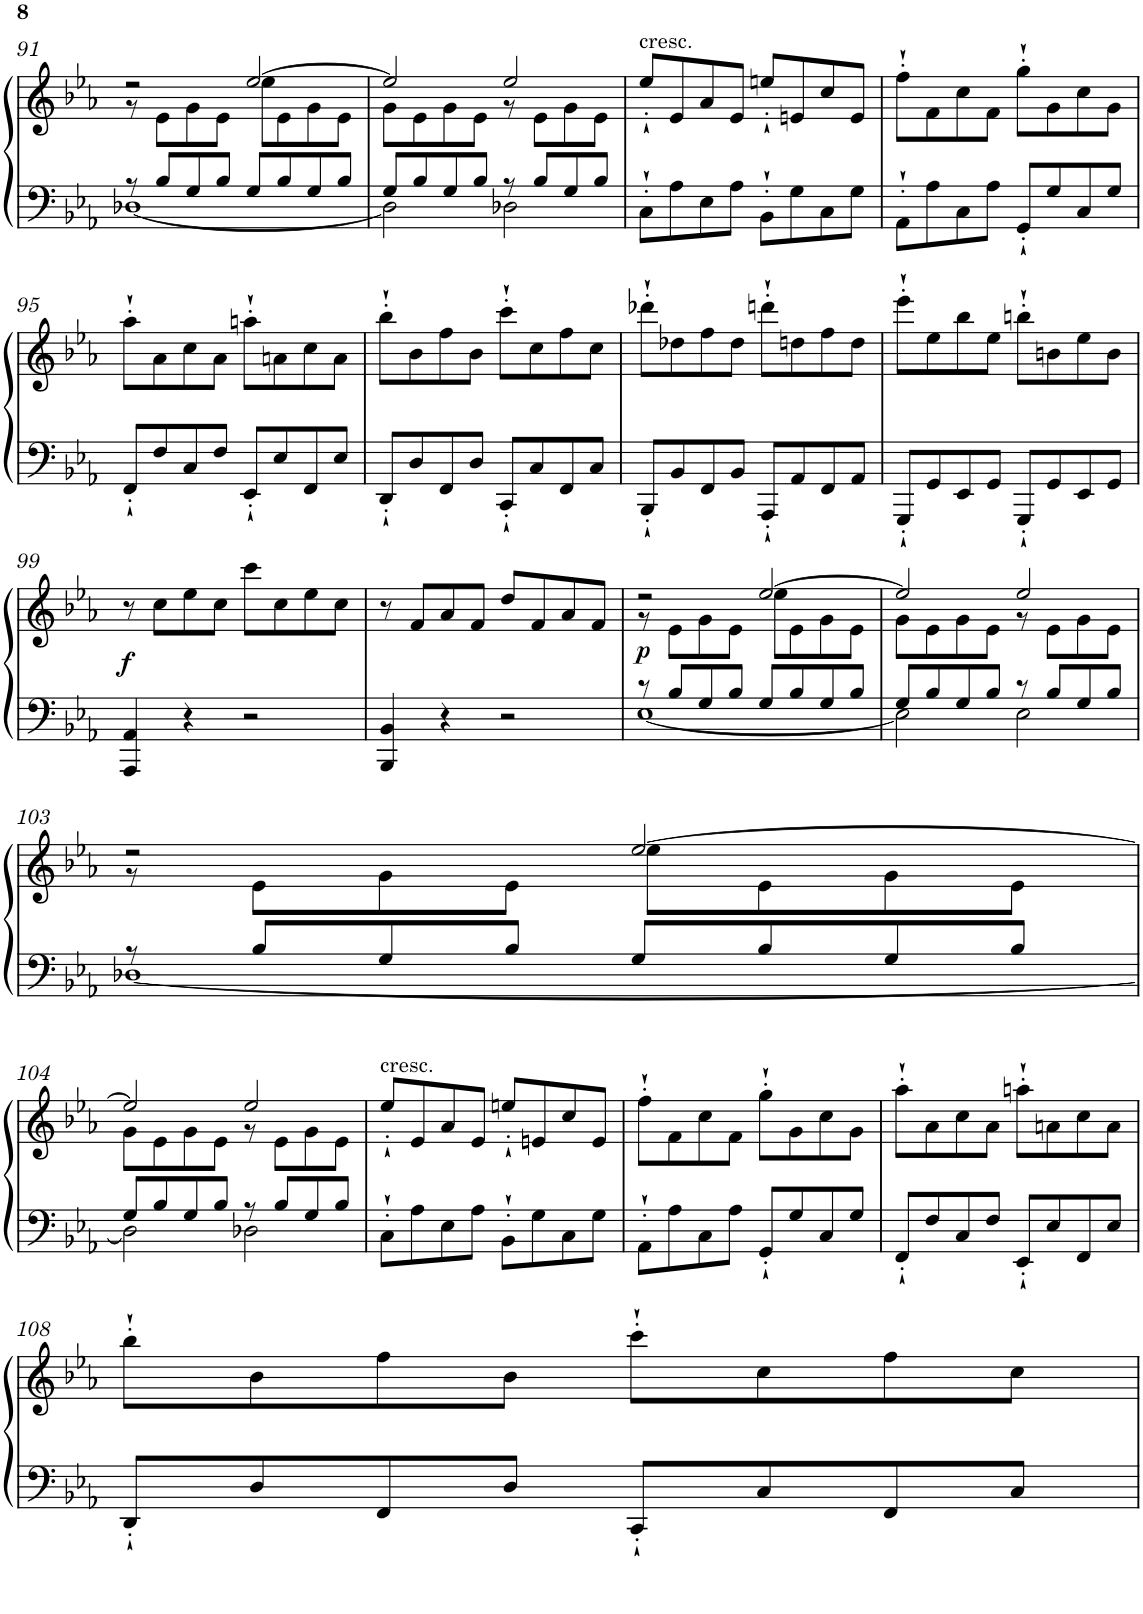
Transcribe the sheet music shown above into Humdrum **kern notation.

**kern	**kern	**dynam
*part1	*part1	*part1
*staff2	*staff1	*staff1/2
*I"Piano	*	*
*I'Pno	*	*
!!LO:PB:g=z
*clefF4	*clefG2	*
*k[b-e-a-]	*k[b-e-a-]	*
*E-:	*E-:	*
*M2/2	*M2/2	*
*met(c|)	*met(c|)	*
=91	=91	=91
*^	*^	*
8r	[1D-X	2r	8r	.
8B-/L	.	.	8e-\L	.
8G/	.	.	8g\	.
8B-/J	.	.	8e-\J	.
8G/L	.	[2ee-/	8ee-\L	.
8B-/	.	.	8e-\	.
8G/	.	.	8g\	.
8B-/J	.	.	8e-\J	.
=92	=92	=92	=92	=92
8G/L	2D-\]	2ee-/]	8g\L	.
8B-/	.	.	8e-\	.
8G/	.	.	8g\	.
8B-/J	.	.	8e-\J	.
8r	2D-X\	2ee-/	8r	.
8B-/L	.	.	8e-\L	.
8G/	.	.	8g\	.
8B-/J	.	.	8e-\J	.
*v	*v	*	*	*
=93	=93	=93	=93
!	!LO:TX:a:t=cresc.	!	!
*	*v	*v	*
8C'`\L	8ee-'`/L	.
8A-\	8e-/	.
8E-\	8a-/	.
8A-\J	8e-/J	.
8BB-'`\L	8een'`/L	.
8G\	8en/	.
8C\	8cc/	.
8G\J	8e/J	.
=94	=94	=94
8AA-'`\L	8ff'`\L	.
8A-\	8f\	.
8C\	8cc\	.
8A-\J	8f\J	.
8GG'`/L	8gg'`\L	.
8G/	8g\	.
8C/	8cc\	.
8G/J	8g\J	.
!!LO:LB:g=z
=95	=95	=95
8FF'`/L	8aa-'`\L	.
8F/	8a-\	.
8C/	8cc\	.
8F/J	8a-\J	.
8EE-'`/L	8aan'`\L	.
8E-/	8an\	.
8FF/	8cc\	.
8E-/J	8a\J	.
=96	=96	=96
8DD'`/L	8bb-'`\L	.
8D/	8b-\	.
8FF/	8ff\	.
8D/J	8b-\J	.
8CC'`/L	8ccc'`\L	.
8C/	8cc\	.
8FF/	8ff\	.
8C/J	8cc\J	.
=97	=97	=97
8BBB-'`/L	8ddd-X'`\L	.
8BB-/	8dd-X\	.
8FF/	8ff\	.
8BB-/J	8dd-\J	.
8AAA-'`/L	8dddn'`\L	.
8AA-/	8ddn\	.
8FF/	8ff\	.
8AA-/J	8dd\J	.
=98	=98	=98
8GGG'`/L	8eee-'`\L	.
8GG/	8ee-\	.
8EE-/	8bb-\	.
8GG/J	8ee-\J	.
8GGG'`/L	8bbn'`\L	.
8GG/	8bn\	.
8EE-/	8ee-\	.
8GG/J	8b\J	.
!!LO:LB:g=z
=99	=99	=99
!	!	!LO:DY:b
4AAA-/ 4AA-/	8r	f
.	8cc\L	.
4r	8ee-\	.
.	8cc\J	.
2r	8ccc\L	.
.	8cc\	.
.	8ee-\	.
.	8cc\J	.
=100	=100	=100
4BBB-/ 4BB-/	8r	.
.	8f/L	.
4r	8a-/	.
.	8f/J	.
2r	8dd/L	.
.	8f/	.
.	8a-/	.
.	8f/J	.
=101	=101	=101
*^	*^	*
!	!	!	!	!LO:DY:b
8r	[1E-	2r	8r	p
8B-/L	.	.	8e-\L	.
8G/	.	.	8g\	.
8B-/J	.	.	8e-\J	.
8G/L	.	[2ee-/	8ee-\L	.
8B-/	.	.	8e-\	.
8G/	.	.	8g\	.
8B-/J	.	.	8e-\J	.
=102	=102	=102	=102	=102
8G/L	2E-\]	2ee-/]	8g\L	.
8B-/	.	.	8e-\	.
8G/	.	.	8g\	.
8B-/J	.	.	8e-\J	.
8r	2E-\	2ee-/	8r	.
8B-/L	.	.	8e-\L	.
8G/	.	.	8g\	.
8B-/J	.	.	8e-\J	.
!!LO:LB:g=z	!!
=103	=103	=103	=103	=103
8r	[1D-X	2r	8r	.
8B-/L	.	.	8e-\L	.
8G/	.	.	8g\	.
8B-/J	.	.	8e-\J	.
8G/L	.	[2ee-/	8ee-\L	.
8B-/	.	.	8e-\	.
8G/	.	.	8g\	.
8B-/J	.	.	8e-\J	.
!!LO:LB:g=z	!!
=104	=104	=104	=104	=104
8G/L	2D-\]	2ee-/]	8g\L	.
8B-/	.	.	8e-\	.
8G/	.	.	8g\	.
8B-/J	.	.	8e-\J	.
8r	2D-X\	2ee-/	8r	.
8B-/L	.	.	8e-\L	.
8G/	.	.	8g\	.
8B-/J	.	.	8e-\J	.
*v	*v	*	*	*
=105	=105	=105	=105
!	!LO:TX:a:t=cresc.	!	!
*	*v	*v	*
8C'`\L	8ee-'`/L	.
8A-\	8e-/	.
8E-\	8a-/	.
8A-\J	8e-/J	.
8BB-'`\L	8een'`/L	.
8G\	8en/	.
8C\	8cc/	.
8G\J	8e/J	.
=106	=106	=106
8AA-'`\L	8ff'`\L	.
8A-\	8f\	.
8C\	8cc\	.
8A-\J	8f\J	.
8GG'`/L	8gg'`\L	.
8G/	8g\	.
8C/	8cc\	.
8G/J	8g\J	.
=107	=107	=107
8FF'`/L	8aa-'`\L	.
8F/	8a-\	.
8C/	8cc\	.
8F/J	8a-\J	.
8EE-'`/L	8aan'`\L	.
8E-/	8an\	.
8FF/	8cc\	.
8E-/J	8a\J	.
!!LO:LB:g=z
=108	=108	=108
8DD'`/L	8bb-'`\L	.
8D/	8b-\	.
8FF/	8ff\	.
8D/J	8b-\J	.
8CC'`/L	8ccc'`\L	.
8C/	8cc\	.
8FF/	8ff\	.
8C/J	8cc\J	.
=	=	=
*-	*-	*-
